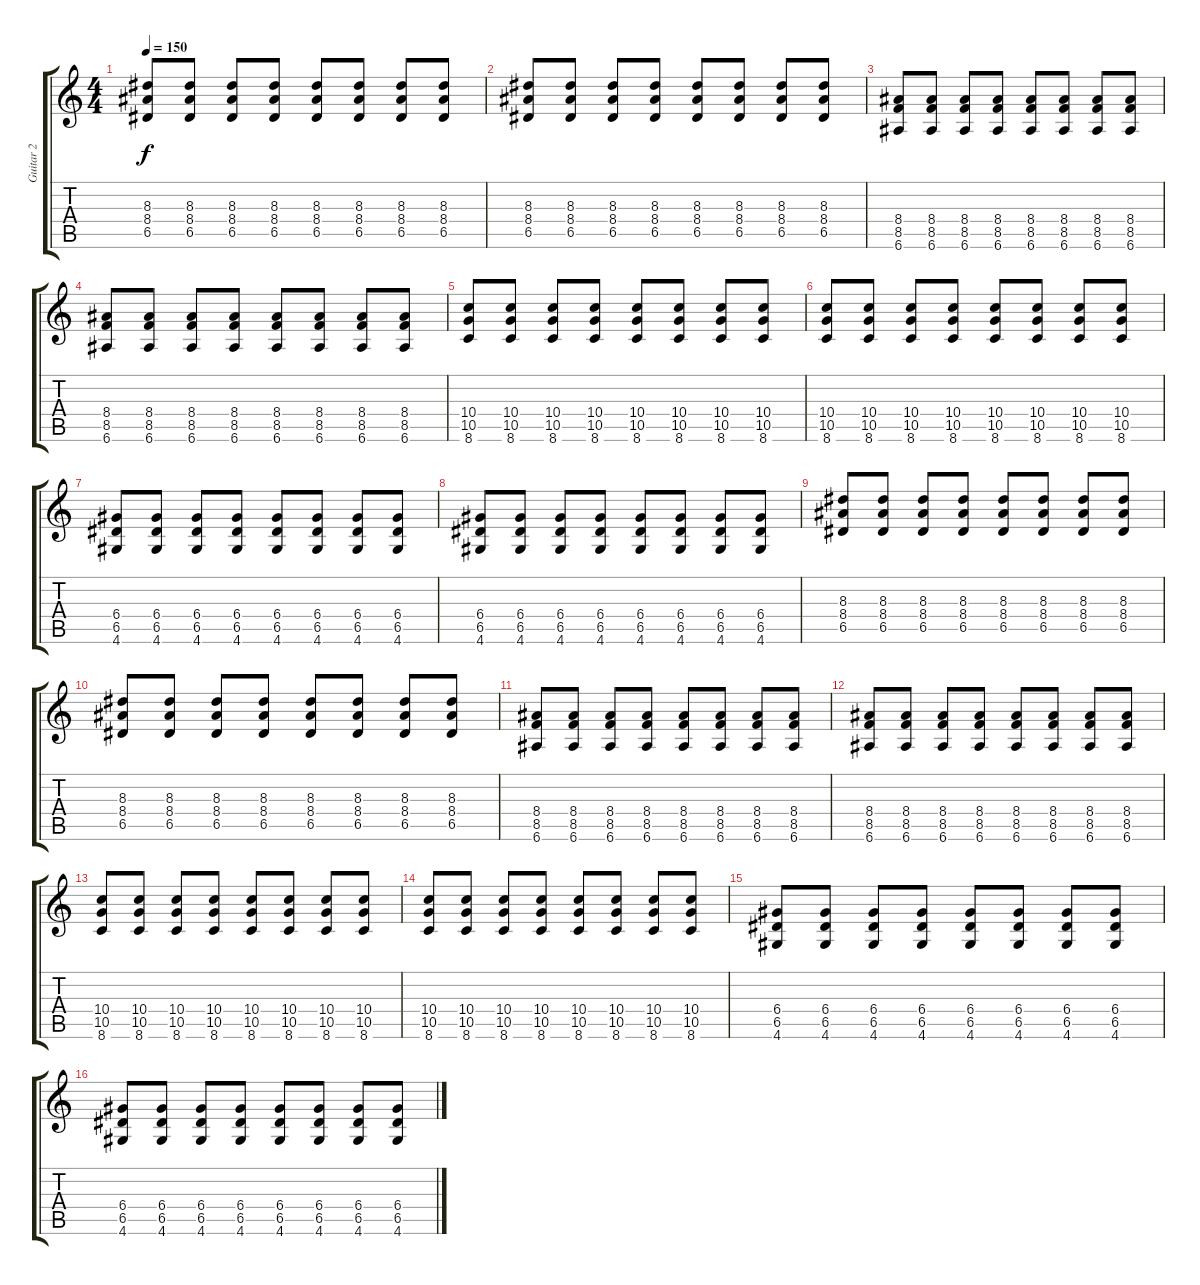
\track ("Guitar 2" "Guitar 2") {instrument distortionguitar}
\staff {score tabs}
\tuning (E4 B3 G3 D3 A2 E2) {hide}
\ts (4 4)
\tempo 150
\clef g2
\ks c
(8.3 8.4 6.5).8{dy f} (8.3 8.4 6.5).8 (8.3 8.4 6.5).8 (8.3 8.4 6.5).8 (8.3 8.4 6.5).8 (8.3 8.4 6.5).8 (8.3 8.4 6.5).8 (8.3 8.4 6.5).8 |
(8.3 8.4 6.5).8 (8.3 8.4 6.5).8 (8.3 8.4 6.5).8 (8.3 8.4 6.5).8 (8.3 8.4 6.5).8 (8.3 8.4 6.5).8 (8.3 8.4 6.5).8 (8.3 8.4 6.5).8 |
(8.4 8.5 6.6).8 (8.4 8.5 6.6).8 (8.4 8.5 6.6).8 (8.4 8.5 6.6).8 (8.4 8.5 6.6).8 (8.4 8.5 6.6).8 (8.4 8.5 6.6).8 (8.4 8.5 6.6).8 |
(8.4 8.5 6.6).8 (8.4 8.5 6.6).8 (8.4 8.5 6.6).8 (8.4 8.5 6.6).8 (8.4 8.5 6.6).8 (8.4 8.5 6.6).8 (8.4 8.5 6.6).8 (8.4 8.5 6.6).8 |
(10.4 10.5 8.6).8 (10.4 10.5 8.6).8 (10.4 10.5 8.6).8 (10.4 10.5 8.6).8 (10.4 10.5 8.6).8 (10.4 10.5 8.6).8 (10.4 10.5 8.6).8 (10.4 10.5 8.6).8 |
(10.4 10.5 8.6).8 (10.4 10.5 8.6).8 (10.4 10.5 8.6).8 (10.4 10.5 8.6).8 (10.4 10.5 8.6).8 (10.4 10.5 8.6).8 (10.4 10.5 8.6).8 (10.4 10.5 8.6).8 |
(6.4 6.5 4.6).8 (6.4 6.5 4.6).8 (6.4 6.5 4.6).8 (6.4 6.5 4.6).8 (6.4 6.5 4.6).8 (6.4 6.5 4.6).8 (6.4 6.5 4.6).8 (6.4 6.5 4.6).8 |
(6.4 6.5 4.6).8 (6.4 6.5 4.6).8 (6.4 6.5 4.6).8 (6.4 6.5 4.6).8 (6.4 6.5 4.6).8 (6.4 6.5 4.6).8 (6.4 6.5 4.6).8 (6.4 6.5 4.6).8 |
(8.3 8.4 6.5).8 (8.3 8.4 6.5).8 (8.3 8.4 6.5).8 (8.3 8.4 6.5).8 (8.3 8.4 6.5).8 (8.3 8.4 6.5).8 (8.3 8.4 6.5).8 (8.3 8.4 6.5).8 |
(8.3 8.4 6.5).8 (8.3 8.4 6.5).8 (8.3 8.4 6.5).8 (8.3 8.4 6.5).8 (8.3 8.4 6.5).8 (8.3 8.4 6.5).8 (8.3 8.4 6.5).8 (8.3 8.4 6.5).8 |
(8.4 8.5 6.6).8 (8.4 8.5 6.6).8 (8.4 8.5 6.6).8 (8.4 8.5 6.6).8 (8.4 8.5 6.6).8 (8.4 8.5 6.6).8 (8.4 8.5 6.6).8 (8.4 8.5 6.6).8 |
(8.4 8.5 6.6).8 (8.4 8.5 6.6).8 (8.4 8.5 6.6).8 (8.4 8.5 6.6).8 (8.4 8.5 6.6).8 (8.4 8.5 6.6).8 (8.4 8.5 6.6).8 (8.4 8.5 6.6).8 |
(10.4 10.5 8.6).8 (10.4 10.5 8.6).8 (10.4 10.5 8.6).8 (10.4 10.5 8.6).8 (10.4 10.5 8.6).8 (10.4 10.5 8.6).8 (10.4 10.5 8.6).8 (10.4 10.5 8.6).8 |
(10.4 10.5 8.6).8 (10.4 10.5 8.6).8 (10.4 10.5 8.6).8 (10.4 10.5 8.6).8 (10.4 10.5 8.6).8 (10.4 10.5 8.6).8 (10.4 10.5 8.6).8 (10.4 10.5 8.6).8 |
(6.4 6.5 4.6).8 (6.4 6.5 4.6).8 (6.4 6.5 4.6).8 (6.4 6.5 4.6).8 (6.4 6.5 4.6).8 (6.4 6.5 4.6).8 (6.4 6.5 4.6).8 (6.4 6.5 4.6).8 |
(6.4 6.5 4.6).8 (6.4 6.5 4.6).8 (6.4 6.5 4.6).8 (6.4 6.5 4.6).8 (6.4 6.5 4.6).8 (6.4 6.5 4.6).8 (6.4 6.5 4.6).8 (6.4 6.5 4.6).8
